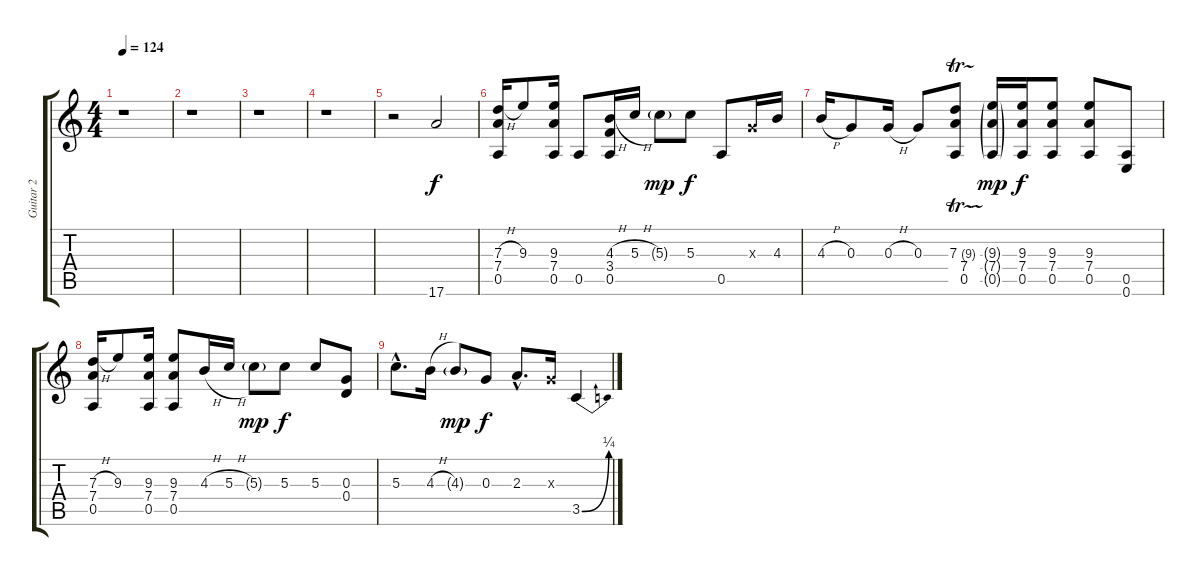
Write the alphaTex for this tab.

\track ("Guitar 2" "Guitar 2") {instrument overdrivenguitar}
\staff {score tabs}
\tuning (E4 B3 G3 D3 A2 E2) {hide}
\ts (4 4)
\tempo 124
\clef g2
\ks c
r.1{dy f instrument overdrivenguitar} |
r.1 |
r.1 |
r.1 |
r.2 17.6.2 |
(7.3{h} 7.4 0.5).16 9.3.8 (9.3 7.4 0.5).16 0.5.8 (4.3{h} 3.4 0.5).16 5.3{h}.16 5.3{g}.8{dy mp} 5.3.8{dy f} 0.5.8 0.3{x}.16 4.3.16 |
4.3{h}.16 0.3.8 0.3{h}.16 0.3.8 (7.3{tr (9 16)} 7.4 0.5).8 (9.3{g} 7.4{g} 0.5{g}).16{dy mp} (9.3 7.4 0.5).16{dy f} (9.3 7.4 0.5).8 (9.3 7.4 0.5).8 (0.5 0.6).8 |
(7.3{h} 7.4 0.5).16 9.3.8 (9.3 7.4 0.5).16 (9.3 7.4 0.5).8 4.3{h}.16 5.3{h}.16 5.3{g}.8{dy mp} 5.3.8{dy f} 5.3.8 (0.3 0.4).8 |
5.3{hac}.8{d} 4.3{h}.16 4.3{g}.8{dy mp} 0.3.8{dy f} 2.3{hac}.8{d} 0.3{x}.16 3.5{be (bend 0 0 60 1)}.4
